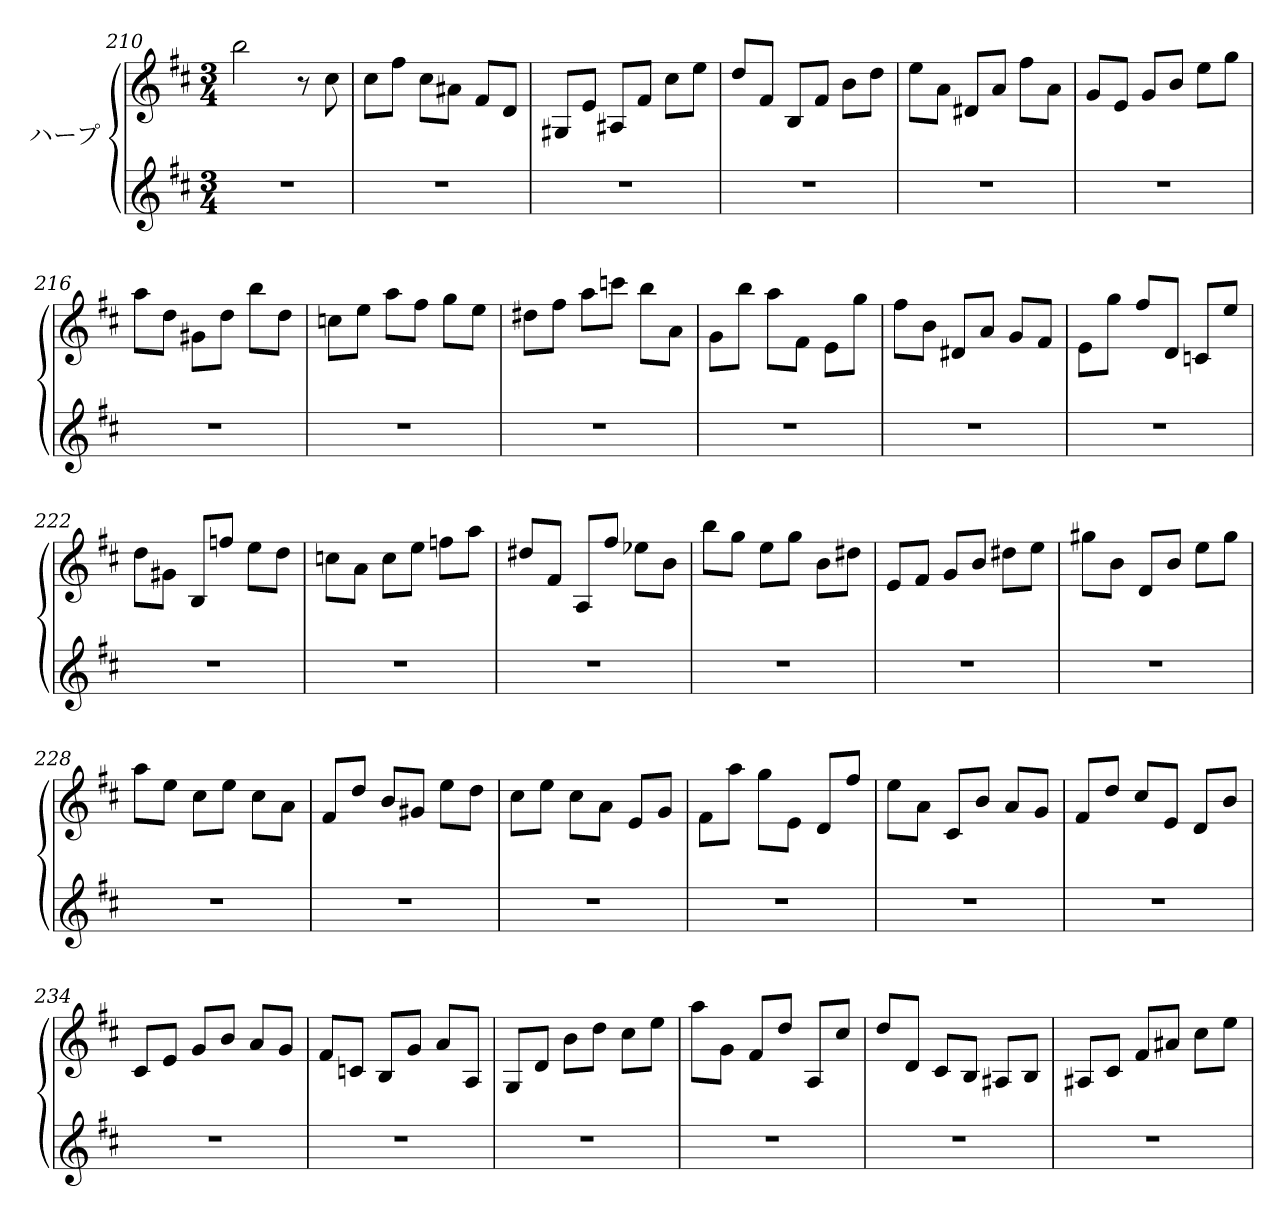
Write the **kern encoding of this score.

**kern	**kern
*part1	*part1
*staff2	*staff1
*I"ハープ	*
*clefG2	*clefG2
*k[f#c#]	*k[f#c#]
*M3/4	*M3/4
=210	=210
2.r	2bb\
.	8r
.	8cc#\
=211	=211
2.r	8cc#\L
.	8ff#\J
.	8cc#\L
.	8a#X\J
.	8f#/L
.	8d/J
=212	=212
2.r	8G#X/L
.	8e/J
.	8A#X/L
.	8f#/J
.	8cc#\L
.	8ee\J
=213	=213
2.r	8dd/L
.	8f#/J
.	8B/L
.	8f#/J
.	8b\L
.	8dd\J
=214	=214
2.r	8ee\L
.	8a\J
.	8d#X/L
.	8a/J
.	8ff#\L
.	8a\J
!!LO:LB:g=z
=215	=215
2.r	8g/L
.	8e/J
.	8g/L
.	8b/J
.	8ee\L
.	8gg\J
=216	=216
2.r	8aa\L
.	8dd\J
.	8g#X\L
.	8dd\J
.	8bb\L
.	8dd\J
=217	=217
2.r	8ccn\L
.	8ee\J
.	8aa\L
.	8ff#\J
.	8gg\L
.	8ee\J
=218	=218
2.r	8dd#X\L
.	8ff#\J
.	8aa\L
.	8cccn\J
.	8bb\L
.	8a\J
=219	=219
2.r	8g\L
.	8bb\J
.	8aa\L
.	8f#\J
.	8e\L
.	8gg\J
=220	=220
2.r	8ff#\L
.	8b\J
.	8d#X/L
.	8a/J
.	8g/L
.	8f#/J
!!LO:LB:g=z
=221	=221
2.r	8e\L
.	8gg\J
.	8ff#/L
.	8d/J
.	8cn/L
.	8ee/J
=222	=222
2.r	8dd\L
.	8g#X\J
.	8B/L
.	8ffn/J
.	8ee\L
.	8dd\J
=223	=223
2.r	8ccn\L
.	8a\J
.	8cc\L
.	8ee\J
.	8ffn\L
.	8aa\J
=224	=224
2.r	8dd#X/L
.	8f#/J
.	8A/L
.	8ff#/J
.	8ee-X\L
.	8b\J
=225	=225
2.r	8bb\L
.	8gg\J
.	8ee\L
.	8gg\J
.	8b\L
.	8dd#X\J
=226	=226
2.r	8e/L
.	8f#/J
.	8g/L
.	8b/J
.	8dd#X\L
.	8ee\J
!!LO:LB:g=z
=227	=227
2.r	8gg#X\L
.	8b\J
.	8d/L
.	8b/J
.	8ee\L
.	8gg#\J
=228	=228
2.r	8aa\L
.	8ee\J
.	8cc#\L
.	8ee\J
.	8cc#\L
.	8a\J
=229	=229
2.r	8f#/L
.	8dd/J
.	8b/L
.	8g#X/J
.	8ee\L
.	8dd\J
=230	=230
2.r	8cc#\L
.	8ee\J
.	8cc#\L
.	8a\J
.	8e/L
.	8g/J
=231	=231
2.r	8f#\L
.	8aa\J
.	8gg\L
.	8e\J
.	8d/L
.	8ff#/J
=232	=232
2.r	8ee\L
.	8a\J
.	8c#/L
.	8b/J
.	8a/L
.	8g/J
=233	=233
2.r	8f#/L
.	8dd/J
.	8cc#/L
.	8e/J
.	8d/L
.	8b/J
!!LO:LB:g=z
=234	=234
2.r	8c#/L
.	8e/J
.	8g/L
.	8b/J
.	8a/L
.	8g/J
=235	=235
2.r	8f#/L
.	8cn/J
.	8B/L
.	8g/J
.	8a/L
.	8A/J
=236	=236
2.r	8G/L
.	8d/J
.	8b\L
.	8dd\J
.	8cc#\L
.	8ee\J
=237	=237
2.r	8aa\L
.	8g\J
.	8f#/L
.	8dd/J
.	8A/L
.	8cc#/J
=238	=238
2.r	8dd/L
.	8d/J
.	8c#/L
.	8B/J
.	8A#X/L
.	8B/J
=239	=239
2.r	8A#X/L
.	8c#/J
.	8f#/L
.	8a#X/J
.	8cc#\L
.	8ee\J
=	=
*-	*-
